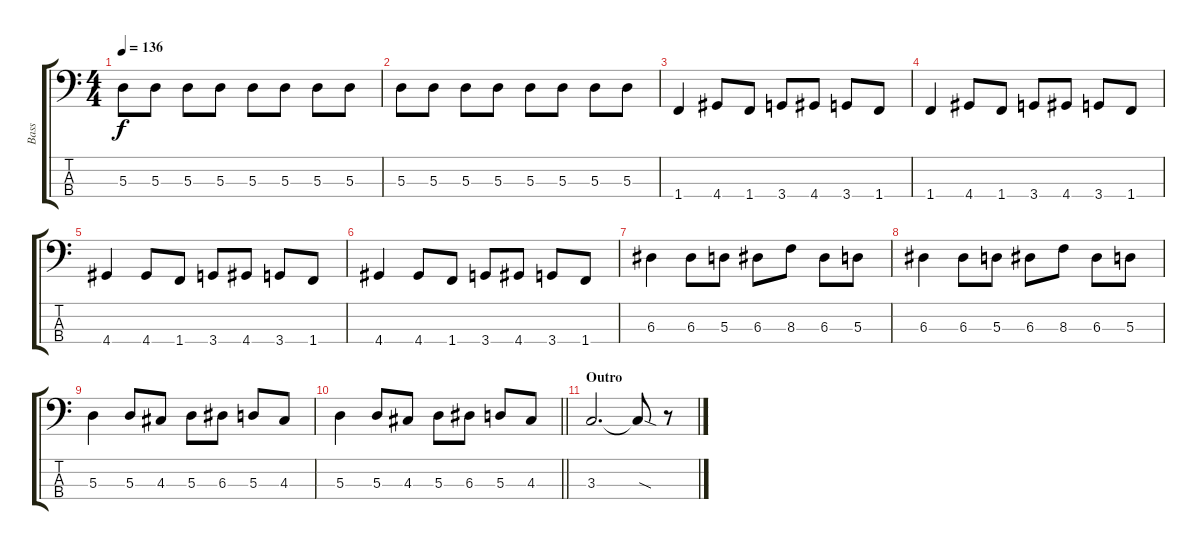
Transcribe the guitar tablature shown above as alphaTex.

\track ("Bass" "Bass") {instrument electricbassfinger}
\staff {score tabs}
\tuning (G2 D2 A1 E1) {hide}
\ts (4 4)
\tempo 136
\clef f4
\ks c
5.3.8{dy f} 5.3.8 5.3.8 5.3.8 5.3.8 5.3.8 5.3.8 5.3.8 |
5.3.8 5.3.8 5.3.8 5.3.8 5.3.8 5.3.8 5.3.8 5.3.8 |
1.4.4 4.4.8 1.4.8 3.4.8 4.4.8 3.4.8 1.4.8 |
1.4.4 4.4.8 1.4.8 3.4.8 4.4.8 3.4.8 1.4.8 |
4.4.4 4.4.8 1.4.8 3.4.8 4.4.8 3.4.8 1.4.8 |
4.4.4 4.4.8 1.4.8 3.4.8 4.4.8 3.4.8 1.4.8 |
6.3.4 6.3.8 5.3.8 6.3.8 8.3.8 6.3.8 5.3.8 |
6.3.4 6.3.8 5.3.8 6.3.8 8.3.8 6.3.8 5.3.8 |
5.3.4 5.3.8 4.3.8 5.3.8 6.3.8 5.3.8 4.3.8 |
\barLineRight lightlight
5.3.4 5.3.8 4.3.8 5.3.8 6.3.8 5.3.8 4.3.8 |
\section ("" "Outro")
3.3.2{d} 3.3{sod t}.8 r.8
